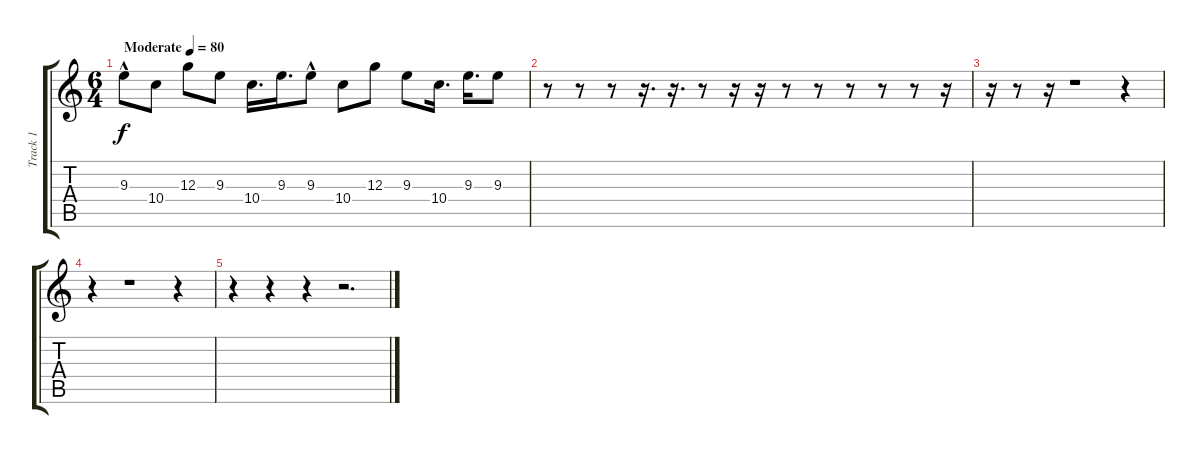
\track ("Track 1" "Track 1") {instrument electricguitarjazz}
\staff {score tabs}
\tuning (E4 B3 G3 D3 A2 E2) {hide}
\ts (6 4)
\tempo (80 "Moderate")
\clef g2
\ks c
9.3{hac}.8{dy f instrument electricguitarjazz} 10.4.8 12.3.8 9.3.8 10.4.16{d} 9.3.16{d} 9.3{hac}.8 10.4.8 12.3.8 9.3.8 10.4.16{d} 9.3.16{d} 9.3.8 |
r.8 r.8 r.8 r.16{d} r.16{d} r.8 r.16 r.16 r.8 r.8 r.8 r.8 r.8 r.16 |
r.16 r.8 r.16 r.1 r.4 |
r.4 r.1 r.4 |
r.4 r.4 r.4 r.2{d}
